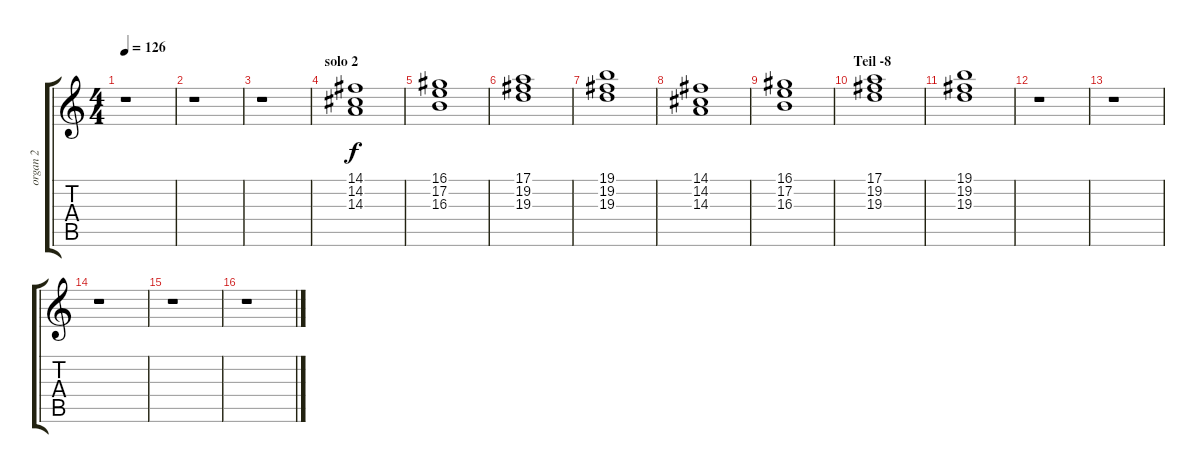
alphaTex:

\track ("organ 2" "organ 2") {instrument rockorgan}
\staff {score tabs}
\tuning (E4 B3 G3 D3 A2 E2) {hide}
\ts (4 4)
\tempo 126
\clef g2
\ks c
r.1{dy f} |
r.1 |
r.1 |
\section ("" "solo 2")
(14.1 14.2 14.3).1 |
(16.1 17.2 16.3).1 |
(17.1 19.2 19.3).1 |
(19.1 19.2 19.3).1 |
(14.1 14.2 14.3).1 |
(16.1 17.2 16.3).1 |
\section ("" "Teil -8")
(17.1 19.2 19.3).1 |
(19.1 19.2 19.3).1 |
r.1 |
r.1 |
r.1 |
r.1 |
r.1
